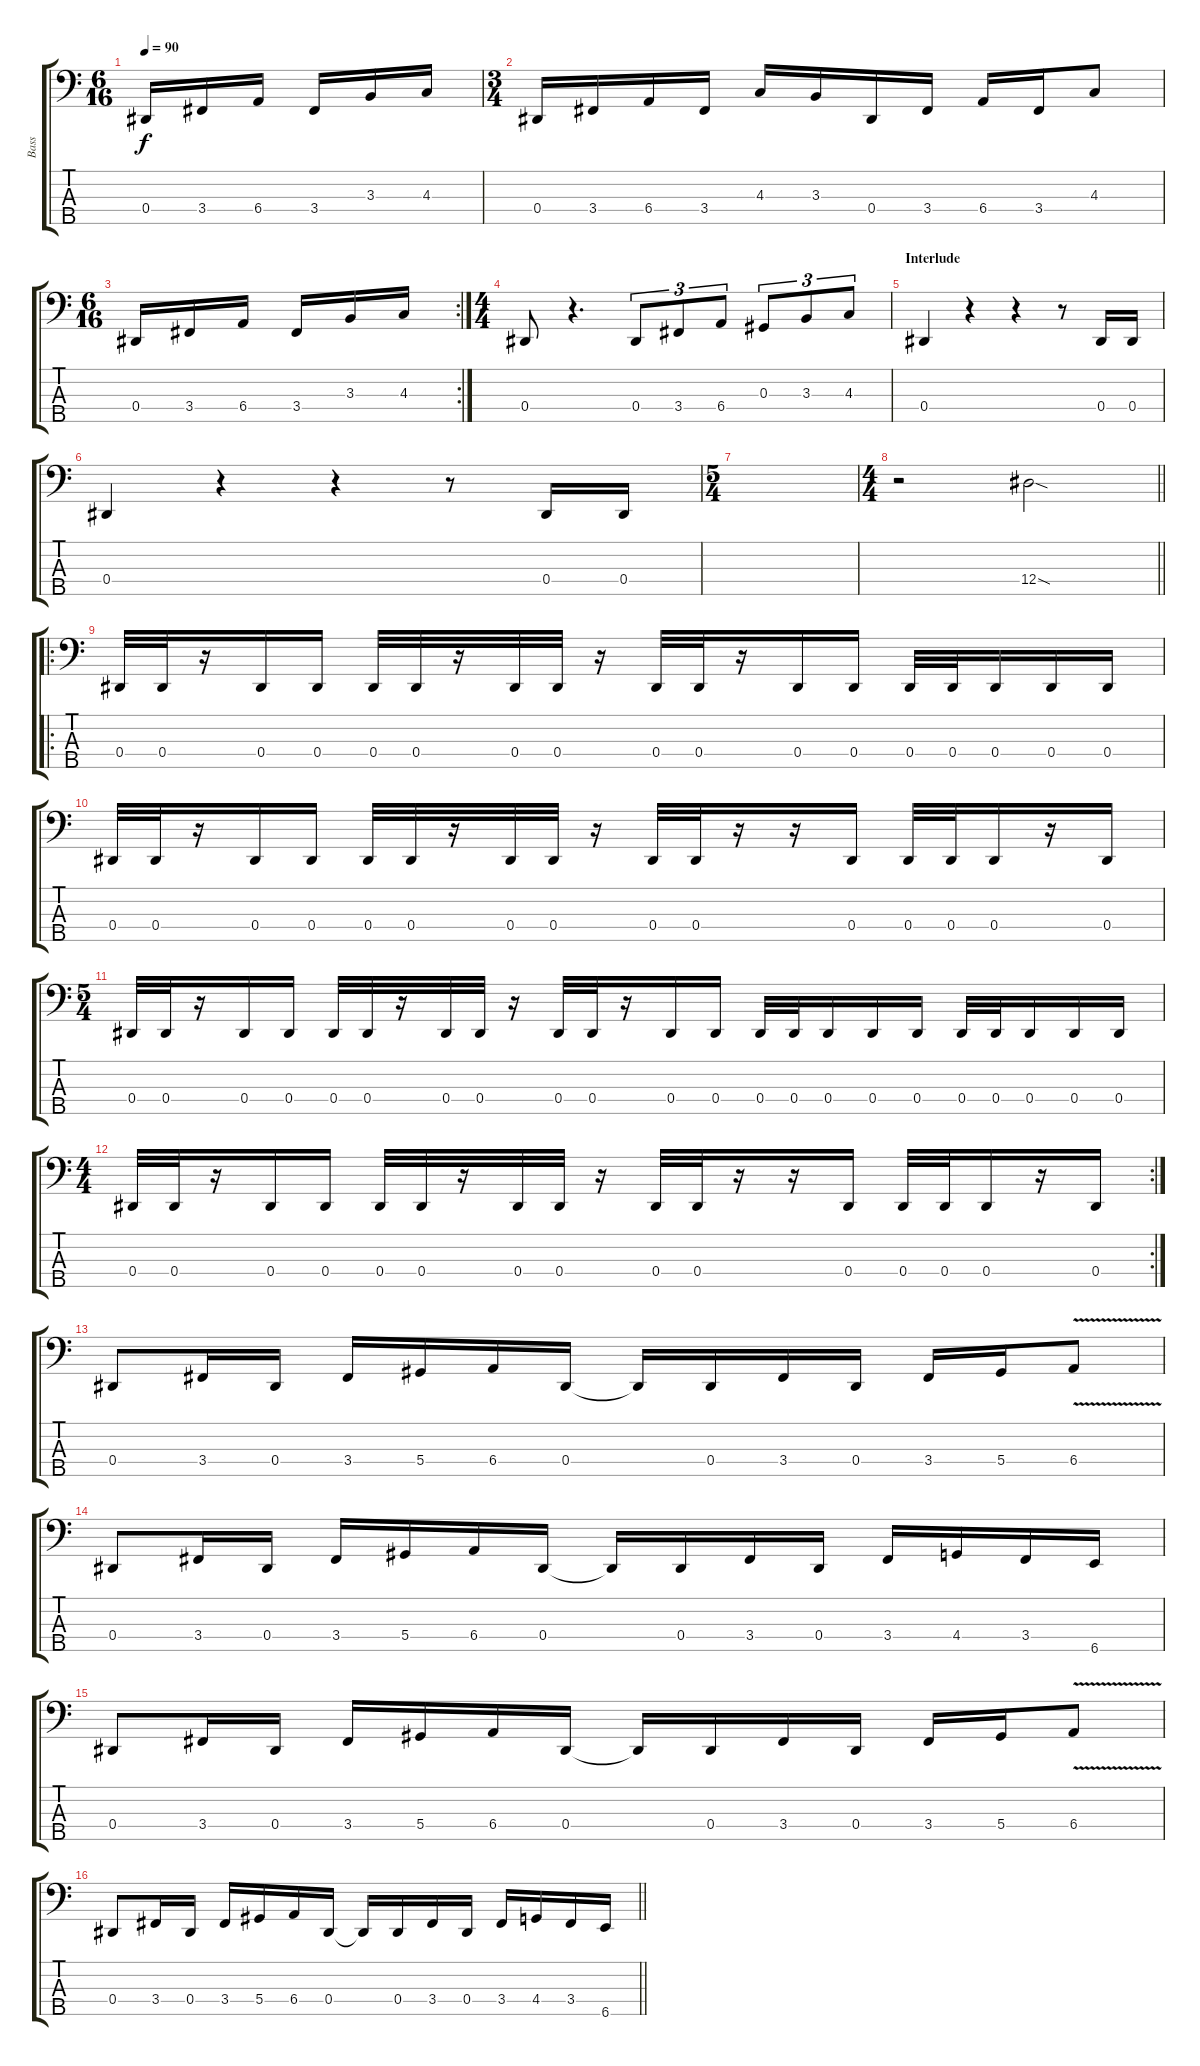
\track ("Bass" "Bass") {instrument electricbassfinger}
\staff {score tabs}
\tuning (Gb2 Db2 Ab1 Eb1 Bb0) {hide}
\ts (6 16)
\tempo 90
\clef f4
\ks c
0.4.16{dy f} 3.4.16 6.4.16 3.4.16 3.3.16 4.3.16 |
\ts (3 4)
0.4.16 3.4.16 6.4.16 3.4.16 4.3.16 3.3.16 0.4.16 3.4.16 6.4.16 3.4.16 4.3.8 |
\rc 2
\ts (6 16)
0.4.16 3.4.16 6.4.16 3.4.16 3.3.16 4.3.16 |
\ts (4 4)
0.4.8 r.4{d} 0.4.8{tu (3 2)} 3.4.8{tu (3 2)} 6.4.8{tu (3 2)} 0.3.8{tu (3 2)} 3.3.8{tu (3 2)} 4.3.8{tu (3 2)} |
\section ("" "Interlude")
0.4.4 r.4 r.4 r.8 0.4.16 0.4.16 |
0.4.4 r.4 r.4 r.8 0.4.16 0.4.16 |
\ts (5 4)
|
\ts (4 4)
\barLineRight lightlight
r.2 12.4{sod}.2 |
\ro
0.4.32 0.4.32 r.16 0.4.16 0.4.16 0.4.32 0.4.32 r.16 0.4.32 0.4.32 r.16 0.4.32 0.4.32 r.16 0.4.16 0.4.16 0.4.32 0.4.32 0.4.16 0.4.16 0.4.16 |
0.4.32 0.4.32 r.16 0.4.16 0.4.16 0.4.32 0.4.32 r.16 0.4.32 0.4.32 r.16 0.4.32 0.4.32 r.16 r.16 0.4.16 0.4.32 0.4.32 0.4.16 r.16 0.4.16 |
\ts (5 4)
0.4.32 0.4.32 r.16 0.4.16 0.4.16 0.4.32 0.4.32 r.16 0.4.32 0.4.32 r.16 0.4.32 0.4.32 r.16 0.4.16 0.4.16 0.4.32 0.4.32 0.4.16 0.4.16 0.4.16 0.4.32 0.4.32 0.4.16 0.4.16 0.4.16 |
\rc 2
\ts (4 4)
0.4.32 0.4.32 r.16 0.4.16 0.4.16 0.4.32 0.4.32 r.16 0.4.32 0.4.32 r.16 0.4.32 0.4.32 r.16 r.16 0.4.16 0.4.32 0.4.32 0.4.16 r.16 0.4.16 |
0.4.8 3.4.16 0.4.16 3.4.16 5.4.16 6.4.16 0.4.16 0.4{t}.16 0.4.16 3.4.16 0.4.16 3.4.16 5.4.16 6.4{v}.8 |
0.4.8 3.4.16 0.4.16 3.4.16 5.4.16 6.4.16 0.4.16 0.4{t}.16 0.4.16 3.4.16 0.4.16 3.4.16 4.4.16 3.4.16 6.5.16 |
0.4.8 3.4.16 0.4.16 3.4.16 5.4.16 6.4.16 0.4.16 0.4{t}.16 0.4.16 3.4.16 0.4.16 3.4.16 5.4.16 6.4{v}.8 |
\barLineRight lightlight
0.4.8 3.4.16 0.4.16 3.4.16 5.4.16 6.4.16 0.4.16 0.4{t}.16 0.4.16 3.4.16 0.4.16 3.4.16 4.4.16 3.4.16 6.5.16
